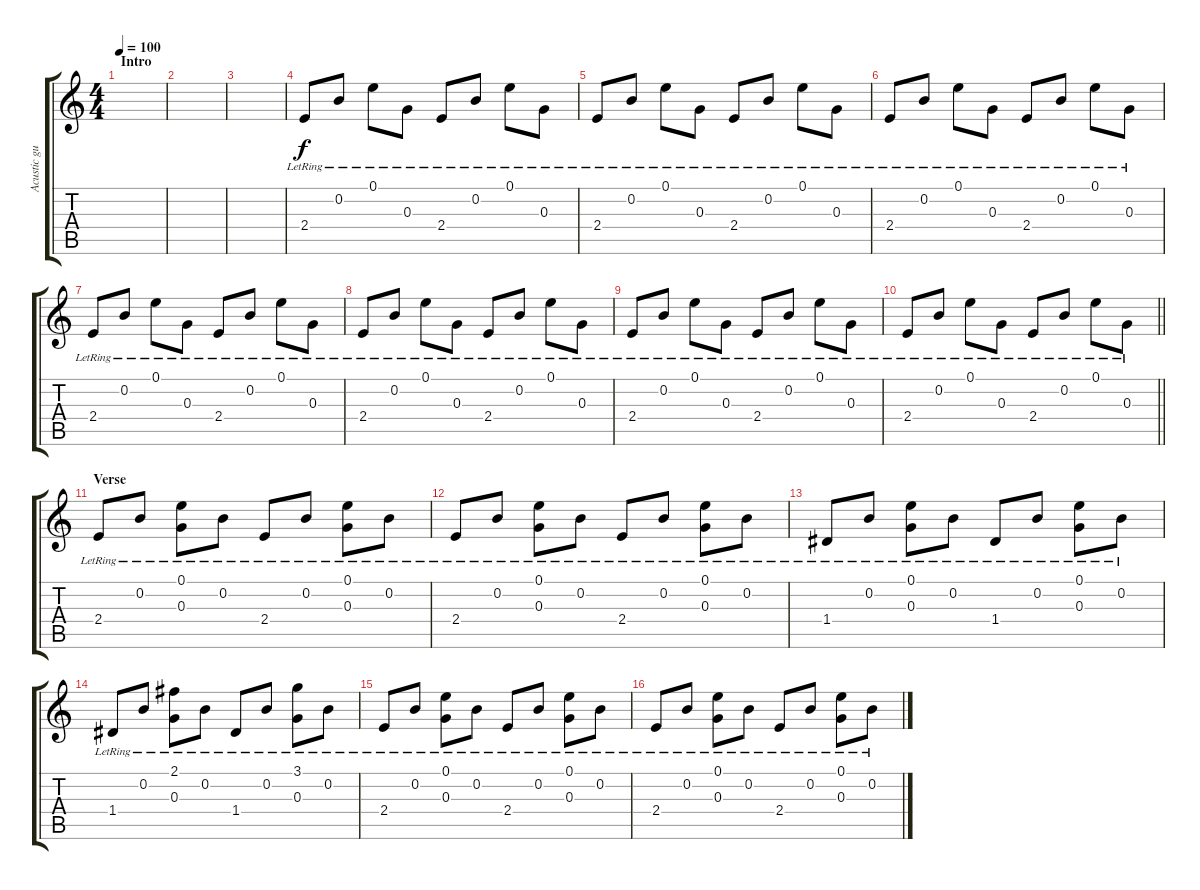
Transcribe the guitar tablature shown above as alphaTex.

\track ("Acustic guitar" "Acustic gu") {instrument acousticguitarsteel}
\staff {score tabs}
\tuning (E4 B3 G3 D3 A2 E2) {hide}
\ts (4 4)
\section ("" "Intro")
\tempo 100
\clef g2
\ks c
|
|
|
2.4{lr}.8 0.2{lr}.8 0.1{lr}.8 0.3{lr}.8 2.4{lr}.8 0.2{lr}.8 0.1{lr}.8 0.3{lr}.8 |
2.4{lr}.8 0.2{lr}.8 0.1{lr}.8 0.3{lr}.8 2.4{lr}.8 0.2{lr}.8 0.1{lr}.8 0.3{lr}.8 |
2.4{lr}.8 0.2{lr}.8 0.1{lr}.8 0.3{lr}.8 2.4{lr}.8 0.2{lr}.8 0.1{lr}.8 0.3{lr}.8 |
2.4{lr}.8{volume 13} 0.2{lr}.8 0.1{lr}.8 0.3{lr}.8 2.4{lr}.8 0.2{lr}.8 0.1{lr}.8 0.3{lr}.8 |
2.4{lr}.8 0.2{lr}.8 0.1{lr}.8 0.3{lr}.8 2.4{lr}.8 0.2{lr}.8 0.1{lr}.8 0.3{lr}.8 |
2.4{lr}.8 0.2{lr}.8 0.1{lr}.8 0.3{lr}.8 2.4{lr}.8 0.2{lr}.8 0.1{lr}.8 0.3{lr}.8 |
\barLineRight lightlight
2.4{lr}.8 0.2{lr}.8 0.1{lr}.8 0.3{lr}.8 2.4{lr}.8 0.2{lr}.8 0.1{lr}.8 0.3{lr}.8 |
\section ("" "Verse")
2.4{lr}.8 0.2{lr}.8 (0.1{lr} 0.3{lr}).8 0.2{lr}.8 2.4{lr}.8 0.2{lr}.8 (0.1{lr} 0.3{lr}).8 0.2{lr}.8 |
2.4{lr}.8 0.2{lr}.8 (0.1{lr} 0.3{lr}).8 0.2{lr}.8 2.4{lr}.8 0.2{lr}.8 (0.1{lr} 0.3{lr}).8 0.2{lr}.8 |
1.4{lr}.8 0.2{lr}.8 (0.1{lr} 0.3{lr}).8 0.2{lr}.8 1.4{lr}.8 0.2{lr}.8 (0.1{lr} 0.3{lr}).8 0.2{lr}.8 |
1.4{lr}.8 0.2{lr}.8 (2.1{lr} 0.3{lr}).8 0.2{lr}.8 1.4{lr}.8 0.2{lr}.8 (3.1{lr} 0.3{lr}).8 0.2{lr}.8 |
2.4{lr}.8 0.2{lr}.8 (0.1{lr} 0.3{lr}).8 0.2{lr}.8 2.4{lr}.8 0.2{lr}.8 (0.1{lr} 0.3{lr}).8 0.2{lr}.8 |
2.4{lr}.8 0.2{lr}.8 (0.1{lr} 0.3{lr}).8 0.2{lr}.8 2.4{lr}.8 0.2{lr}.8 (0.1{lr} 0.3{lr}).8 0.2{lr}.8
